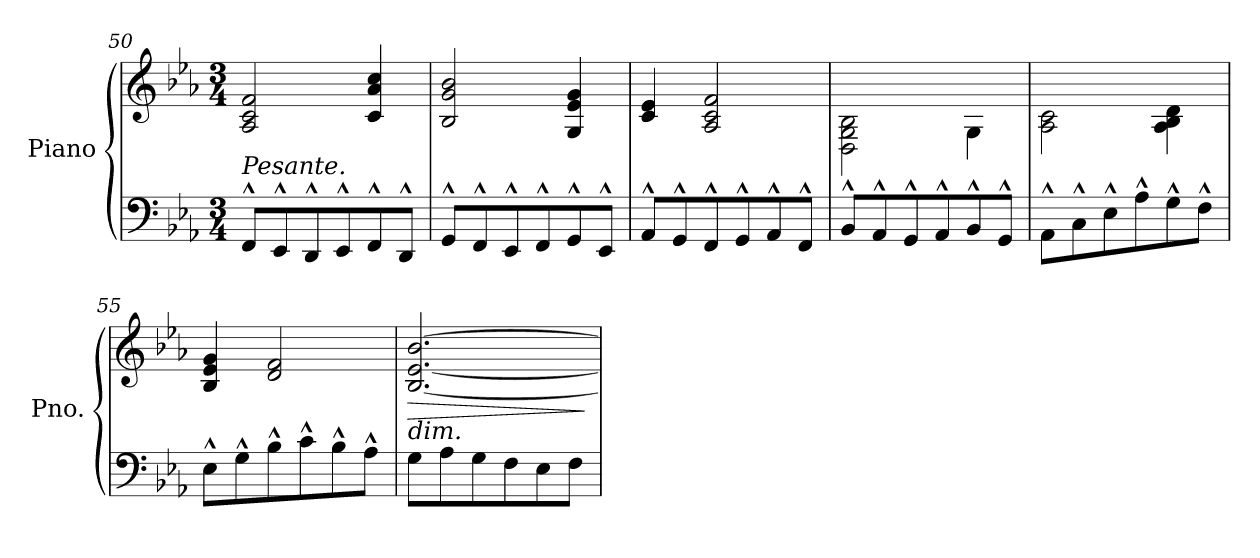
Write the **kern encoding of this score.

**kern	**kern	**dynam
*part1	*part1	*part1
*staff2	*staff1	*staff1/2
*I"Piano	*	*
*I'Pno.	*	*
*clefF4	*clefG2	*
*k[b-e-a-]	*k[b-e-a-]	*
*M3/4	*M3/4	*
=50	=50	=50
!LO:TX:a:i:t=Pesante.	!	!
8FF^^/L	2A-/ 2c/ 2f/	.
8EE-^^/	.	.
8DD^^/	.	.
8EE-^^/	.	.
8FF^^/	4c/ 4a-/ 4cc/	.
8DD^^/J	.	.
=51	=51	=51
8GG^^/L	2B-/ 2g/ 2b-/	.
8FF^^/	.	.
8EE-^^/	.	.
8FF^^/	.	.
8GG^^/	4G/ 4e-/ 4g/	.
8EE-^^/J	.	.
=52	=52	=52
8AA-^^/L	4c/ 4e-/	.
8GG^^/	.	.
8FF^^/	2A-/ 2c/ 2f/	.
8GG^^/	.	.
8AA-^^/	.	.
8FF^^/J	.	.
!!LO:LB:g=z
=53	=53	=53
8BB-^^/L	2D\ 2G\ 2B-\	.
8AA-^^/	.	.
8GG^^/	.	.
8AA-^^/	.	.
8BB-^^/	4G\	.
8GG^^/J	.	.
=54	=54	=54
8AA-^^\L	2A-\ 2c\	.
8C^^\	.	.
8E-^^\	.	.
8A-^^\	.	.
8G^^\	4A-\ 4B-\ 4d\	.
8F^^\J	.	.
=55	=55	=55
8E-^^\L	4B-/ 4e-/ 4g/	.
8G^^\	.	.
8B-^^\	2d/ 2f/	.
8c^^\	.	.
8B-^^\	.	.
8A-^^\J	.	.
=56	=56	=56
!	!LO:TX:b:i:t=dim.	!
!	!	!LO:HP:b
8G\L	[2.B-/ [2.e-/ [2.b-/	>
8A-\	.	.
8G\	.	.
8F\	.	.
8E-\	.	.
8F\J	.	.
.	.	]
=	=	=
*-	*-	*-
